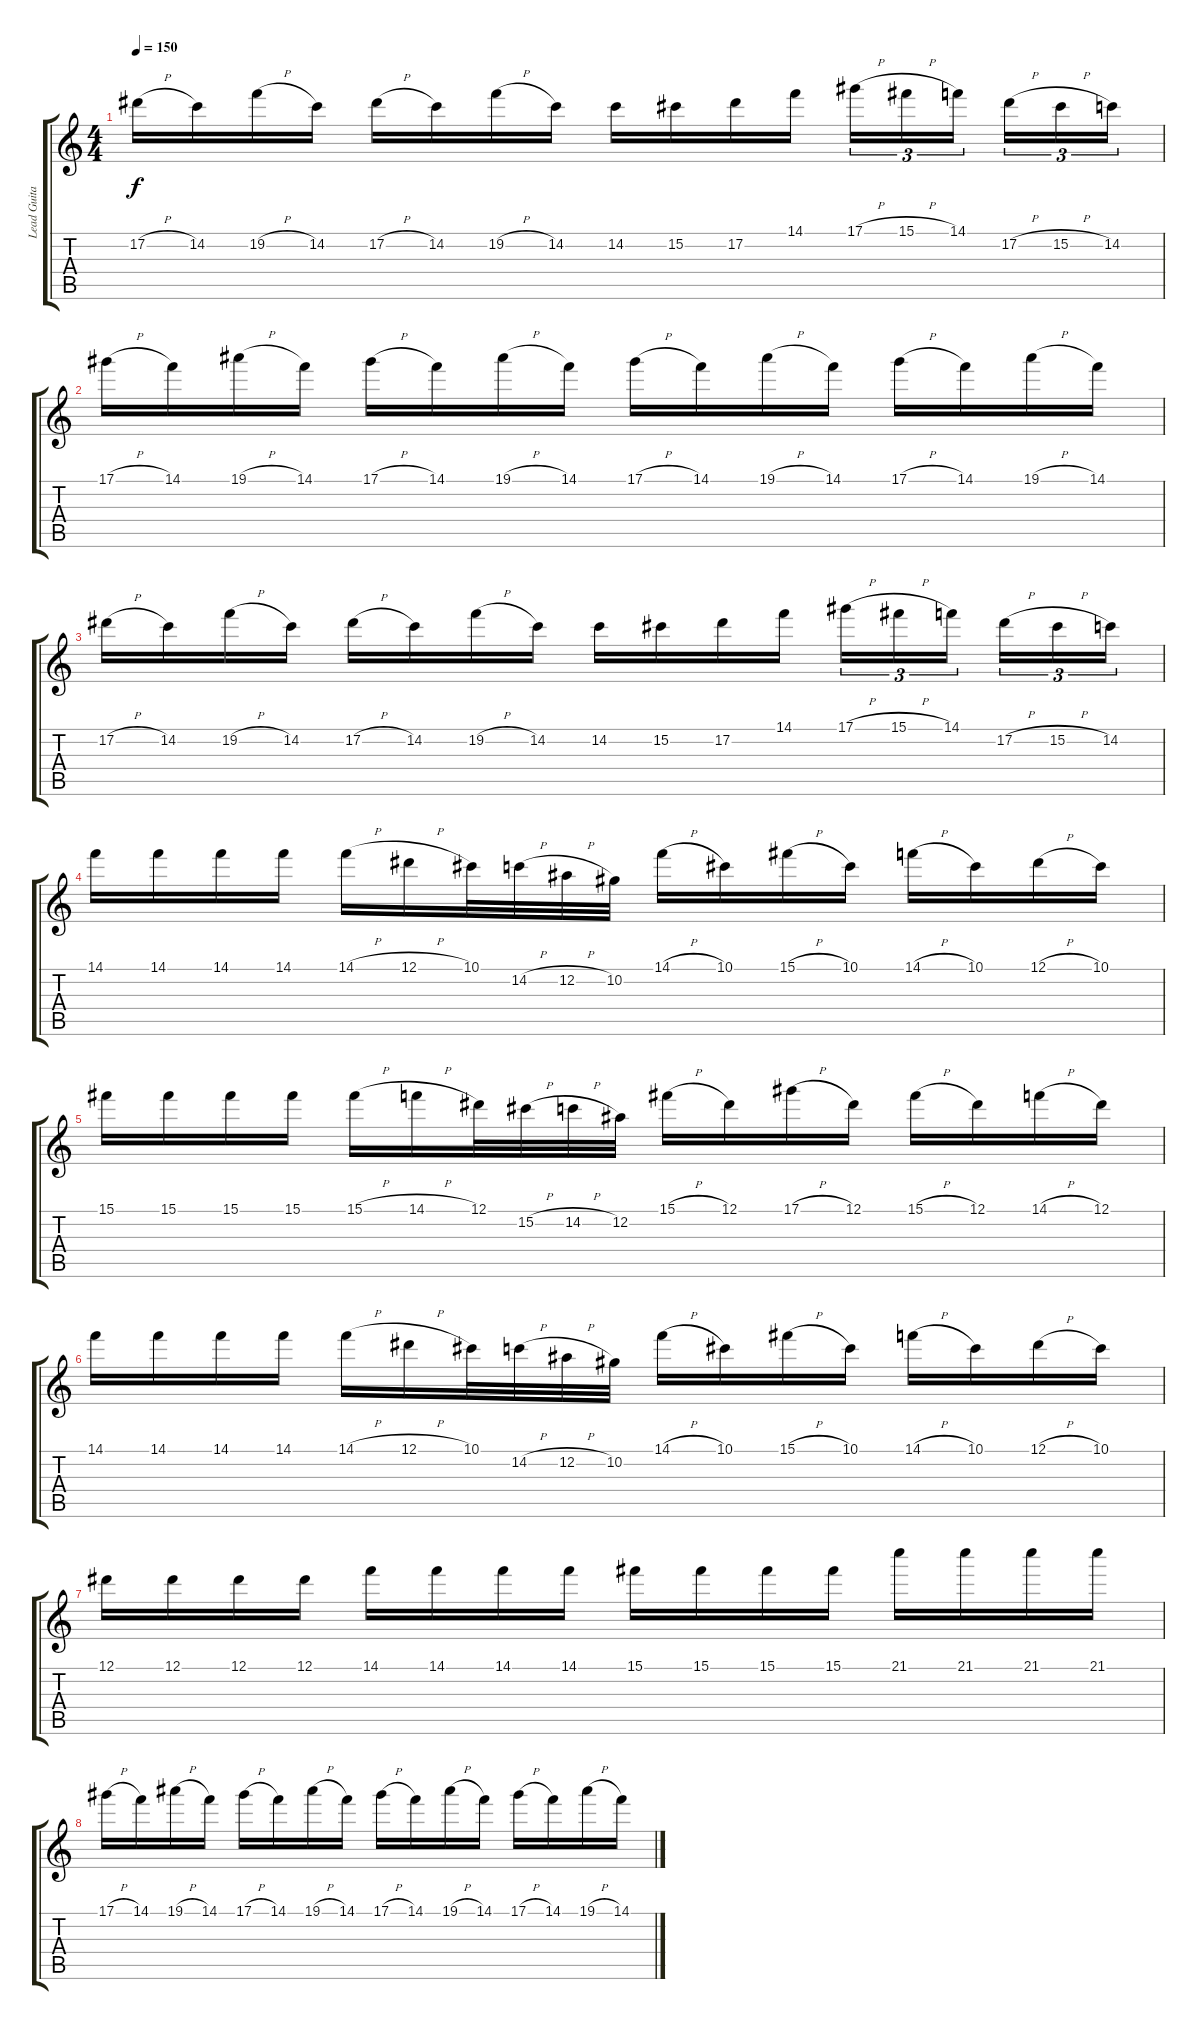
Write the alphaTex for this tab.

\track ("Lead Guitar I" "Lead Guita") {instrument overdrivenguitar}
\staff {score tabs}
\tuning (Eb4 Bb3 Gb3 Db3 Ab2 Eb2) {hide}
\ts (4 4)
\tempo 150
\clef g2
\ks c
17.2{h}.16{dy f} 14.2.16 19.2{h}.16 14.2.16 17.2{h}.16 14.2.16 19.2{h}.16 14.2.16 14.2.16 15.2.16 17.2.16 14.1.16 17.1{h}.16{tu (3 2)} 15.1{h}.16{tu (3 2)} 14.1.16{tu (3 2)} 17.2{h}.16{tu (3 2)} 15.2{h}.16{tu (3 2)} 14.2.16{tu (3 2)} |
17.1{h}.16 14.1.16 19.1{h}.16 14.1.16 17.1{h}.16 14.1.16 19.1{h}.16 14.1.16 17.1{h}.16 14.1.16 19.1{h}.16 14.1.16 17.1{h}.16 14.1.16 19.1{h}.16 14.1.16 |
17.2{h}.16 14.2.16 19.2{h}.16 14.2.16 17.2{h}.16 14.2.16 19.2{h}.16 14.2.16 14.2.16 15.2.16 17.2.16 14.1.16 17.1{h}.16{tu (3 2)} 15.1{h}.16{tu (3 2)} 14.1.16{tu (3 2)} 17.2{h}.16{tu (3 2)} 15.2{h}.16{tu (3 2)} 14.2.16{tu (3 2)} |
14.1.16 14.1.16 14.1.16 14.1.16 14.1{h}.16 12.1{h}.16 10.1.32 14.2{h}.32 12.2{h}.32 10.2.32 14.1{h}.16 10.1.16 15.1{h}.16 10.1.16 14.1{h}.16 10.1.16 12.1{h}.16 10.1.16 |
15.1.16 15.1.16 15.1.16 15.1.16 15.1{h}.16 14.1{h}.16 12.1.32 15.2{h}.32 14.2{h}.32 12.2.32 15.1{h}.16 12.1.16 17.1{h}.16 12.1.16 15.1{h}.16 12.1.16 14.1{h}.16 12.1.16 |
14.1.16 14.1.16 14.1.16 14.1.16 14.1{h}.16 12.1{h}.16 10.1.32 14.2{h}.32 12.2{h}.32 10.2.32 14.1{h}.16 10.1.16 15.1{h}.16 10.1.16 14.1{h}.16 10.1.16 12.1{h}.16 10.1.16 |
12.1.16 12.1.16 12.1.16 12.1.16 14.1.16 14.1.16 14.1.16 14.1.16 15.1.16 15.1.16 15.1.16 15.1.16 21.1.16 21.1.16 21.1.16 21.1.16 |
17.1{h}.16 14.1.16 19.1{h}.16 14.1.16 17.1{h}.16 14.1.16 19.1{h}.16 14.1.16 17.1{h}.16 14.1.16 19.1{h}.16 14.1.16 17.1{h}.16 14.1.16 19.1{h}.16 14.1.16
